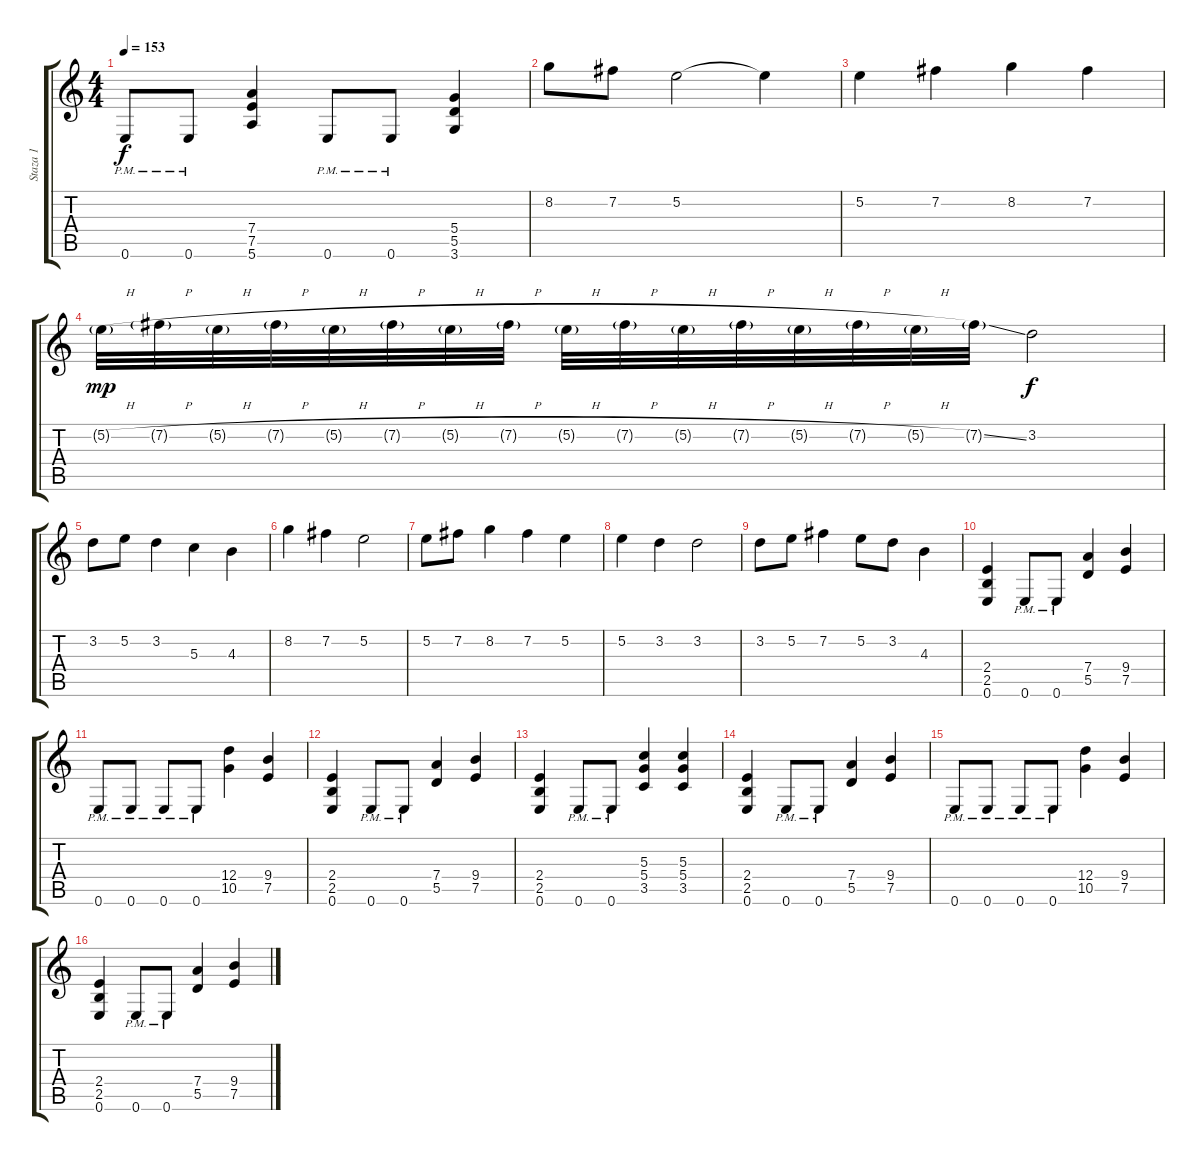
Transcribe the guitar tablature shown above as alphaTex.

\track ("Staza 1" "Staza 1") {instrument distortionguitar}
\staff {score tabs}
\tuning (E4 B3 G3 D3 A2 E2) {hide}
\ts (4 4)
\tempo 153
\clef g2
\ks c
0.6{pm}.8{dy f} 0.6{pm}.8 (7.4 7.5 5.6).4 0.6{pm}.8 0.6{pm}.8 (5.4 5.5 3.6).4 |
8.2.8{instrument electricguitarmuted} 7.2.8 5.2.2 5.2{t}.4 |
5.2.4 7.2.4 8.2.4 7.2.4 |
5.2{h g}.32{dy mp} 7.2{h g}.32 5.2{h g}.32 7.2{h g}.32 5.2{h g}.32 7.2{h g}.32 5.2{h g}.32 7.2{h g}.32 5.2{h g}.32 7.2{h g}.32 5.2{h g}.32 7.2{h g}.32 5.2{h g}.32 7.2{h g}.32 5.2{h g}.32 7.2{ss g}.32 3.2.2{dy f} |
3.2.8 5.2.8 3.2.4 5.3.4 4.3.4 |
8.2.4 7.2.4 5.2.2 |
5.2.8 7.2.8 8.2.4 7.2.4 5.2.4 |
5.2.4 3.2.4 3.2.2 |
3.2.8 5.2.8 7.2.4 5.2.8 3.2.8 4.3.4 |
(2.4 2.5 0.6).4{instrument distortionguitar} 0.6{pm}.8 0.6{pm}.8 (7.4 5.5).4 (9.4 7.5).4 |
0.6{pm}.8 0.6{pm}.8 0.6{pm}.8 0.6{pm}.8 (12.4 10.5).4 (9.4 7.5).4 |
(2.4 2.5 0.6).4 0.6{pm}.8 0.6{pm}.8 (7.4 5.5).4 (9.4 7.5).4 |
(2.4 2.5 0.6).4 0.6{pm}.8 0.6{pm}.8 (5.3 5.4 3.5).4 (5.3 5.4 3.5).4 |
(2.4 2.5 0.6).4 0.6{pm}.8 0.6{pm}.8 (7.4 5.5).4 (9.4 7.5).4 |
0.6{pm}.8 0.6{pm}.8 0.6{pm}.8 0.6{pm}.8 (12.4 10.5).4 (9.4 7.5).4 |
(2.4 2.5 0.6).4 0.6{pm}.8 0.6{pm}.8 (7.4 5.5).4 (9.4 7.5).4
